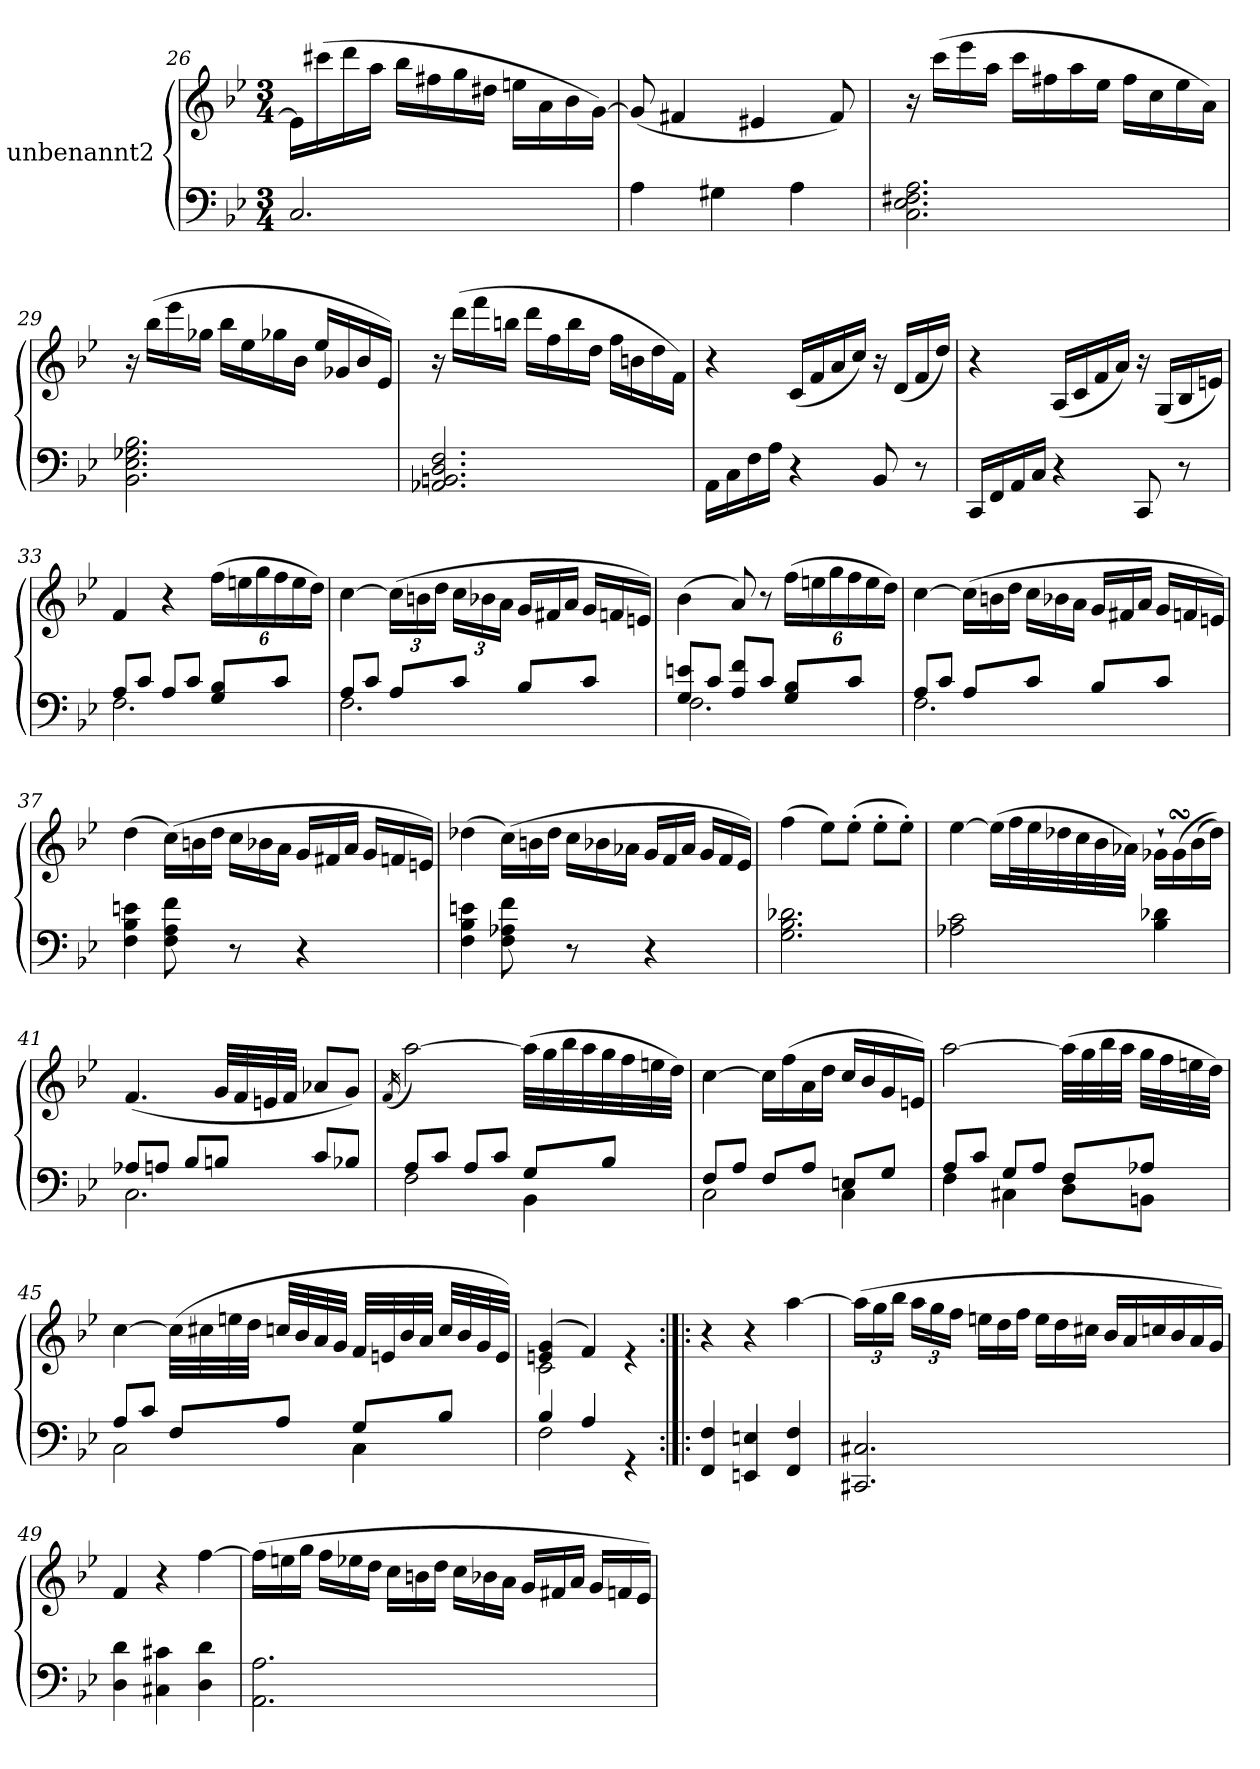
**kern	**kern
*part1	*part1
*staff2	*staff1
*I"unbenannt2	*
*clefF4	*clefG2
*k[b-e-]	*k[b-e-]
*M3/4	*M3/4
=26	=26
2.C/	16e\LL]
.	(>16ccc#X\
.	16ddd\
.	16aa\JJ
.	16bb-\LL
.	16ff#X\
.	16gg\
.	16dd#X\JJ
.	16een\LL
.	16a\
.	16b-\
.	[16g\JJ)
!!LO:LB:g=z
=27	=27
4A\	(<8g/]
.	4f#X/
4G#X\	.
.	4e#X/
4A\	.
.	8f#/)
=28	=28
2.C\ 2.E-\ 2.F#X\ 2.A\	16r
.	(>16ccc\LL
.	16eee-\
.	16aa\JJ
.	16ccc\LL
.	16ff#X\
.	16aa\
.	16ee-\JJ
.	16ff#\LL
.	16cc\
.	16ee-\
.	16a\JJ)
=29	=29
2.BB-\ 2.E-\ 2.G-X\ 2.B-\	16r
.	(>16bb-\LL
.	16eee-\
.	16gg-X\JJ
.	16bb-\LL
.	16ee-\
.	16gg-X\
.	16b-\JJ
.	16ee-/LL
.	16g-X/
.	16b-/
.	16e-/JJ)
!!LO:LB:g=z
=30	=30
2.AA-X/ 2.BBn/ 2.D/ 2.F/	16r
.	(>16ddd\LL
.	16fff\
.	16bbn\JJ
.	16ddd\LL
.	16ff\
.	16bb\
.	16dd\JJ
.	16ff\LL
.	16bn\
.	16dd\
.	16f\JJ)
=31	=31
16AA\LL	4r
16C\	.
16F\	.
16A\JJ	.
4r	(<16c/LL
.	16f/
.	16a/
.	16cc/JJ)
8BB-/	16r
.	(<16d/LL
8r	16f/
.	16dd/JJ)
=32	=32
16CC/LL	4r
16FF/	.
16AA/	.
16C/JJ	.
4r	(<16A/LL
.	16c/
.	16f/
.	16a/JJ)
8CC/	16r
.	(<16G/LL
8r	16B-/
.	16en/JJ)
!!LO:LB:g=z
=33	=33
*^	*
8A/L	2.F\	4f/
8c/J	.	.
8A/L	.	4r
8c/J	.	.
*	*	*Xbrackettup
8G/ 8B-/L	.	(>24ff\LL
.	.	24een\
.	.	24gg\
8c/J	.	24ff\
.	.	24ee\
.	.	24dd\JJ)
=34	=34	=34
8A/L	2.F\	[4cc\
8c/J	.	.
8A/L	.	(>24cc\LL]
.	.	24bn\
.	.	24dd\JJ
8c/J	.	24cc\LL
.	.	24b-X\
.	.	24a\JJ
*	*	*Xtuplet
8B-/L	.	24g/LL
.	.	24f#X/
.	.	24a/JJ
8c/J	.	24g/LL
.	.	24fn/
.	.	24en/JJ)
=35	=35	=35
8G/ 8en/L	2.F\	(>4b-\
8c/J	.	.
8A/ 8f/L	.	8a/)
8c/J	.	8r
*	*	*tuplet
8G/ 8B-/L	.	(>24ff\LL
.	.	24een\
.	.	24gg\
8c/J	.	24ff\
.	.	24ee\
.	.	24dd\JJ)
!!LO:LB:g=z
=36	=36	=36
8A/L	2.F\	[4cc\
8c/J	.	.
*	*	*Xtuplet
8A/L	.	(>24cc\LL]
.	.	24bn\
.	.	24dd\JJ
8c/J	.	24cc\LL
.	.	24b-X\
.	.	24a\JJ
8B-/L	.	24g/LL
.	.	24f#X/
.	.	24a/JJ
8c/J	.	24g/LL
.	.	24fn/
.	.	24en/JJ)
*v	*v	*
=37	=37
4F\ 4B-\ 4en\	(>4dd\
8F\ 8A\ 8f\	(>24cc\LL)
.	24bn\
.	24dd\JJ
8r	24cc\LL
.	24b-X\
.	24a\JJ
4r	24g/LL
.	24f#X/
.	24a/JJ
.	24g/LL
.	24fn/
.	24en/JJ)
!!LO:LB:g=z
=38	=38
4F\ 4B-\ 4en\	(>4dd-X\
8F\ 8A-X\ 8f\	(>24cc\LL)
.	24bn\
.	24dd-\JJ
8r	24cc\LL
.	24b-X\
.	24a-X\JJ
4r	24g/LL
.	24f/
.	24a-/JJ
.	24g/LL
.	24f/
.	24e-/JJ)
=39	=39
2.G\ 2.B-\ 2.d-X\	(>4ff\
.	8ee-\L)
.	(>8ee-'\J
.	8ee-'\L
.	8ee-'\J)
=40	=40
2A-X\ 2c\	[4ee-\
.	(>16ee-\LL]
.	32ff\L
.	32ee-\
.	32dd-X\
.	32cc\
.	32b-\
.	32a-X\JJJ)
4B-\ 4d-X\	16g-X`\LL
.	(<16g-sSSs\
.	(>16b-\
.	16dd-\JJ))
!!LO:PB:g=z
=41	=41
*^	*
8A-X/L	2.C\	(<4.f/
8An/J	.	.
8B-/L	.	.
8Bn/J	.	32g/LLL
.	.	32f/
.	.	32en/
.	.	32f/JJJ
8c/L	.	8a-X/L
8B-X/J	.	8g/J)
=42	=42	=42
.	.	(<16qf/
8A/L	2F\	[2aa\)
8c/J	.	.
8A/L	.	.
8c/J	.	.
8G/L	4BB-\	(>32aa\LLL]
.	.	32gg\
.	.	32bb-\
.	.	32aa\
8B-/J	.	32gg\
.	.	32ff\
.	.	32een\
.	.	32dd\JJJ)
=43	=43	=43
8F/L	2C\	[4cc\
8A/J	.	.
8F/L	.	16cc\LL]
.	.	(>16ff\
8A/J	.	16a\
.	.	16dd\JJ
8En/L	4C\	16cc/LL
.	.	16b-/
8G/J	.	16g/
.	.	16en/JJ)
!!LO:LB:g=z
=44	=44	=44
8A/L	4F\	[2aa\
8c/J	.	.
8G/L	4C#X\	.
8A/J	.	.
8F/L	8D\L	(>32aa\LLL]
.	.	32gg\
.	.	32bb-\
.	.	32aa\JJJ
8A-X/J	8BBn\J	32gg\LLL
.	.	32ff\
.	.	32een\
.	.	32dd\JJJ)
=45	=45	=45
8A/L	2C\	[4cc\
8c/J	.	.
8F/L	.	(>32cc\LLL]
.	.	32cc#X\
.	.	32een\
.	.	32dd\JJJ
8A/J	.	32ccn/LLL
.	.	32b-/
.	.	32a/
.	.	32g/JJJ
8G/L	4C\	32f/LLL
.	.	32en/
.	.	32b-/
.	.	32a/JJJ
8B-/J	.	32cc/LLL
.	.	32b-/
.	.	32g/
.	.	32e/JJJ)
=46	=46	=46
*	*	*^
4B-/	2F\	(>4en/ 4g/	2c\
4A/	.	4f/)	.
4rGG	4ryy	4re	4ryy
*v	*v	*	*
*	*v	*v
!!LO:LB:g=z
=47:|!|:	=47:|!|:
4FF/ 4F/	4r
4EEn/ 4En/	4r
4FF/ 4F/	[4aa\
=48	=48
*	*tuplet
2.CC#X/ 2.C#X/	(>24aa\LL]
.	24gg\
.	24bb-\JJ
.	24aa\LL
.	24gg\
.	24ff\JJ
*	*Xtuplet
.	24een\LL
.	24dd\
.	24ff\JJ
.	24ee\LL
.	24dd\
.	24cc#X\JJ
.	24b-/LL
.	24a/
.	24ccn/
.	24b-/
.	24a/
.	24g/JJ)
=49	=49
4D\ 4d\	4f/
4C#X\ 4c#X\	4r
4D\ 4d\	[4ff\
!!LO:LB:g=z
=50	=50
2.AA\ 2.A\	(>24ff\LL]
.	24een\
.	24gg\JJ
.	24ff\LL
.	24ee-X\
.	24dd\JJ
.	24cc\LL
.	24bn\
.	24dd\JJ
.	24cc\LL
.	24b-X\
.	24a\JJ
.	24g/LL
.	24f#X/
.	24a/JJ
.	24g/LL
.	24fn/
.	24e-/JJ)
=	=
*-	*-
